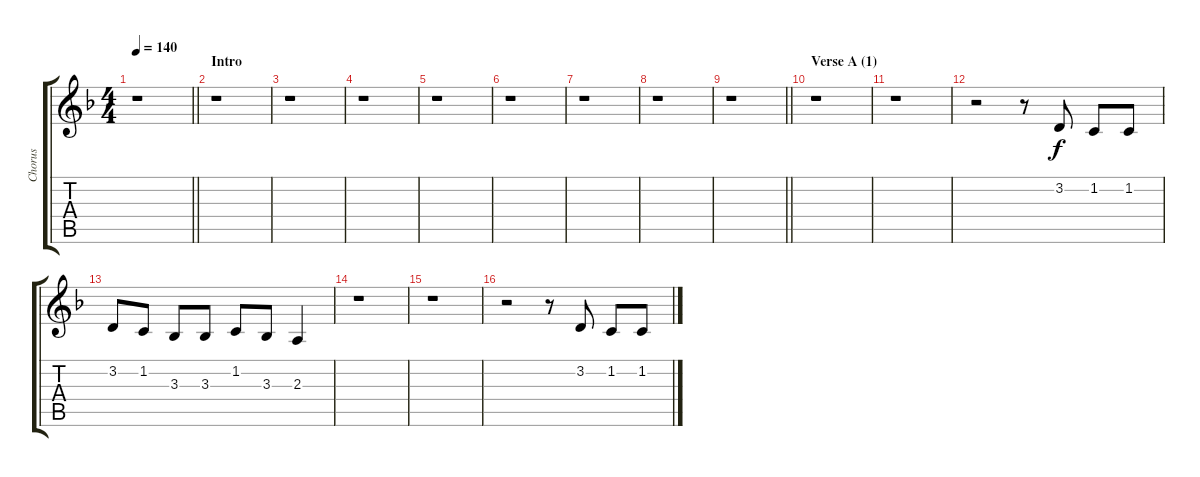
\track ("Chorus" "Chorus") {instrument sopranosax}
\staff {score tabs}
\tuning (E4 B3 G3 D3 A2 E2) {hide}
\ts (4 4)
\tempo 140
\clef g2
\barLineRight lightlight
\ks f
r.1{dy f instrument sopranosax} |
\section ("" "Intro")
r.1 |
r.1 |
r.1 |
r.1 |
r.1 |
r.1 |
r.1 |
\barLineRight lightlight
r.1 |
\section ("" "Verse A (1)")
r.1 |
r.1 |
r.2 r.8 3.2.8 1.2.8 1.2.8 |
3.2.8 1.2.8 3.3.8 3.3.8 1.2.8 3.3.8 2.3.4 |
r.1 |
r.1 |
r.2 r.8 3.2.8 1.2.8 1.2.8
